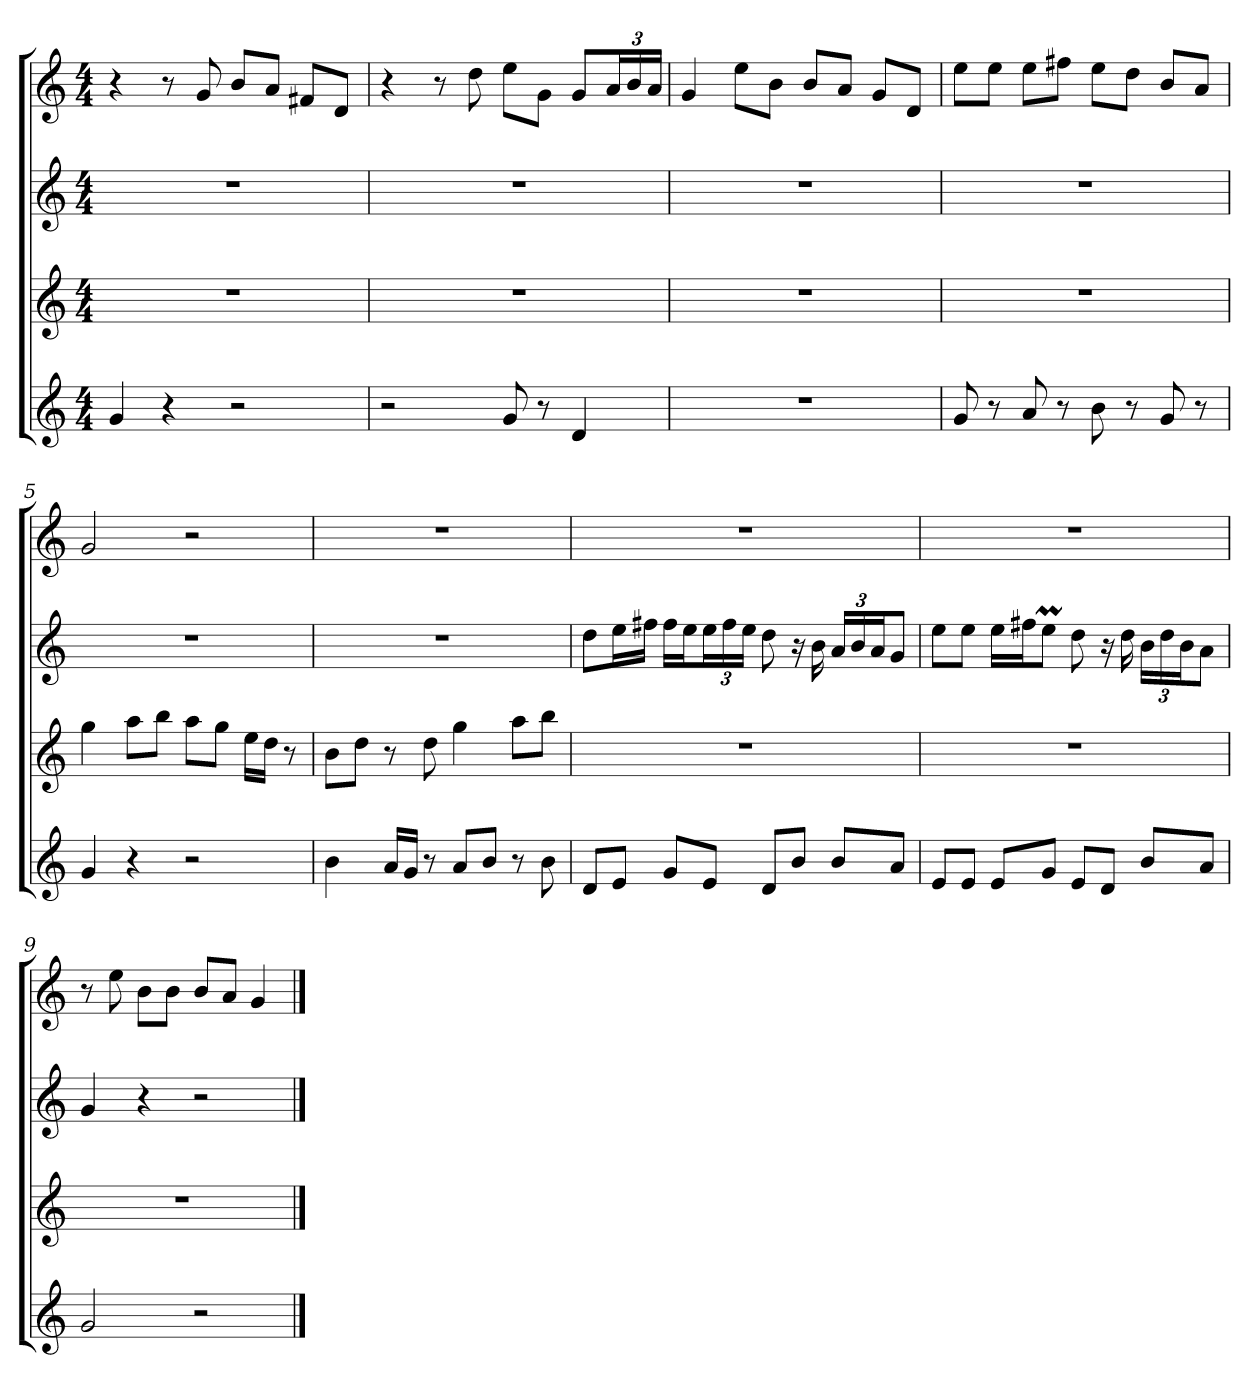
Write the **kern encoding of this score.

**kern	**kern	**kern	**kern
*part4	*part3	*part2	*part1
*staff4	*staff3	*staff2	*staff1
*M4/4	*M4/4	*M4/4	*M4/4
=1	=1	=1	=1
4g	1r	1r	4r
4r	.	.	8r
.	.	.	8g
2r	.	.	8bL
.	.	.	8aJ
.	.	.	8f#XL
.	.	.	8dJ
=2	=2	=2	=2
2r	1r	1r	4r
.	.	.	8r
.	.	.	8dd
8g	.	.	8eeL
8r	.	.	8gJ
4d	.	.	8gL
.	.	.	24aL
.	.	.	24b
.	.	.	24aJJ
=3	=3	=3	=3
1r	1r	1r	4g
.	.	.	8eeL
.	.	.	8bJ
.	.	.	8bL
.	.	.	8aJ
.	.	.	8gL
.	.	.	8dJ
=4	=4	=4	=4
8g	1r	1r	8eeL
8r	.	.	8eeJ
8a	.	.	8eeL
8r	.	.	8ff#XJ
8b	.	.	8eeL
8r	.	.	8ddJ
8g	.	.	8bL
8r	.	.	8aJ
=5	=5	=5	=5
4g	4gg	1r	2g
4r	8aaL	.	.
.	8bbJ	.	.
2r	8aaL	.	2r
.	8ggJ	.	.
.	16eeLL	.	.
.	16ddJJ	.	.
.	8r	.	.
=6	=6	=6	=6
4b	8bL	1r	1r
.	8ddJ	.	.
16aLL	8r	.	.
16gJJ	.	.	.
8r	8dd	.	.
8aL	4gg	.	.
8bJ	.	.	.
8r	8aaL	.	.
8b	8bbJ	.	.
=7	=7	=7	=7
8dL	1r	8ddL	1r
8eJ	.	16eeL	.
.	.	16ff#XJJ	.
8gL	.	16ff#LL	.
.	.	16eeJ	.
8eJ	.	24eeL	.
.	.	24ff#	.
.	.	24eeJJ	.
8dL	.	8dd	.
8bJ	.	16r	.
.	.	16b	.
8bL	.	24aLL	.
.	.	24b	.
.	.	24aJ	.
8aJ	.	8gJ	.
=8	=8	=8	=8
8eL	1r	8eeL	1r
8eJ	.	8eeJ	.
8eL	.	16eeLL	.
.	.	16ff#XJ	.
8gJ	.	8eeMJ	.
8eL	.	8dd	.
8dJ	.	16r	.
.	.	16dd	.
8bL	.	24bLL	.
.	.	24dd	.
.	.	24bJ	.
8aJ	.	8aJ	.
=9	=9	=9	=9
2g	1r	4g	8r
.	.	.	8ee
.	.	4r	8bL
.	.	.	8bJ
2r	.	2r	8bL
.	.	.	8aJ
.	.	.	4g
==	==	==	==
*-	*-	*-	*-
